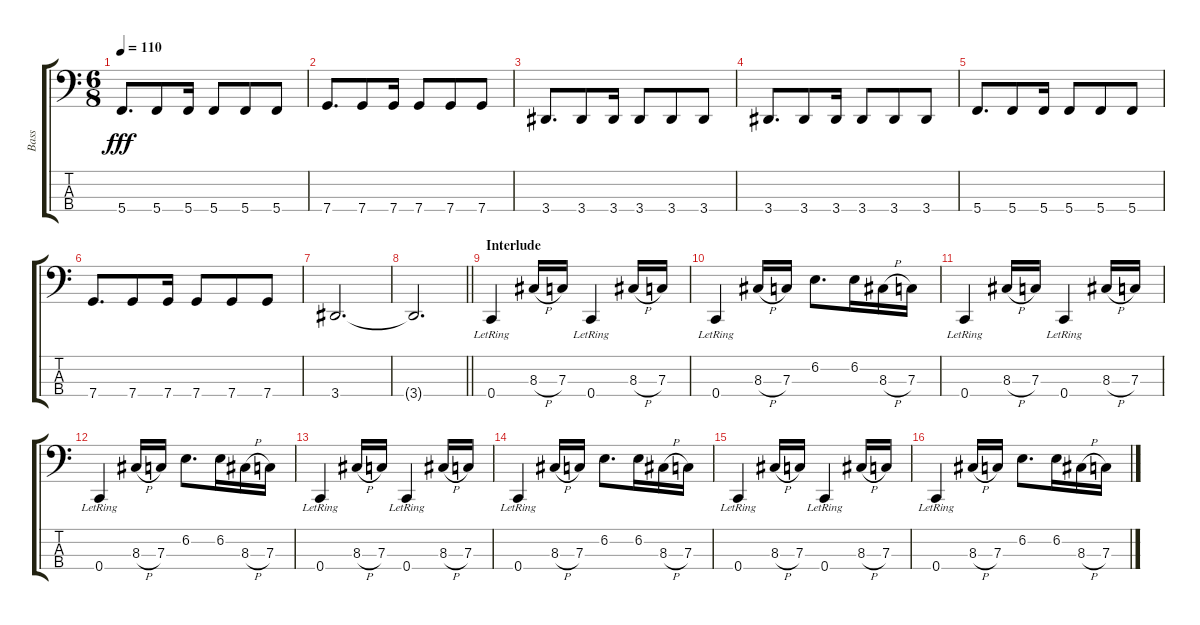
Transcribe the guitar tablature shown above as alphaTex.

\track ("Bass" "Bass") {instrument electricbasspick}
\staff {score tabs}
\tuning (Eb2 Bb1 F1 C1) {hide}
\ts (6 8)
\tempo 110
\clef f4
\ks c
5.4.8{d dy fff} 5.4.8 5.4.16 5.4.8 5.4.8 5.4.8 |
7.4.8{d} 7.4.8 7.4.16 7.4.8 7.4.8 7.4.8 |
3.4.8{d} 3.4.8 3.4.16 3.4.8 3.4.8 3.4.8 |
3.4.8{d} 3.4.8 3.4.16 3.4.8 3.4.8 3.4.8 |
5.4.8{d} 5.4.8 5.4.16 5.4.8 5.4.8 5.4.8 |
7.4.8{d} 7.4.8 7.4.16 7.4.8 7.4.8 7.4.8 |
3.4.2{d} |
\barLineRight lightlight
3.4{t}.2{d} |
\section ("" "Interlude")
0.4{lr}.4 8.3{h}.16 7.3.16 0.4{lr}.4 8.3{h}.16 7.3.16 |
0.4{lr}.4 8.3{h}.16 7.3.16 6.2.8{d} 6.2.16 8.3{h}.16 7.3.16 |
0.4{lr}.4 8.3{h}.16 7.3.16 0.4{lr}.4 8.3{h}.16 7.3.16 |
0.4{lr}.4 8.3{h}.16 7.3.16 6.2.8{d} 6.2.16 8.3{h}.16 7.3.16 |
0.4{lr}.4 8.3{h}.16 7.3.16 0.4{lr}.4 8.3{h}.16 7.3.16 |
0.4{lr}.4 8.3{h}.16 7.3.16 6.2.8{d} 6.2.16 8.3{h}.16 7.3.16 |
0.4{lr}.4 8.3{h}.16 7.3.16 0.4{lr}.4 8.3{h}.16 7.3.16 |
0.4{lr}.4 8.3{h}.16 7.3.16 6.2.8{d} 6.2.16 8.3{h}.16 7.3.16
